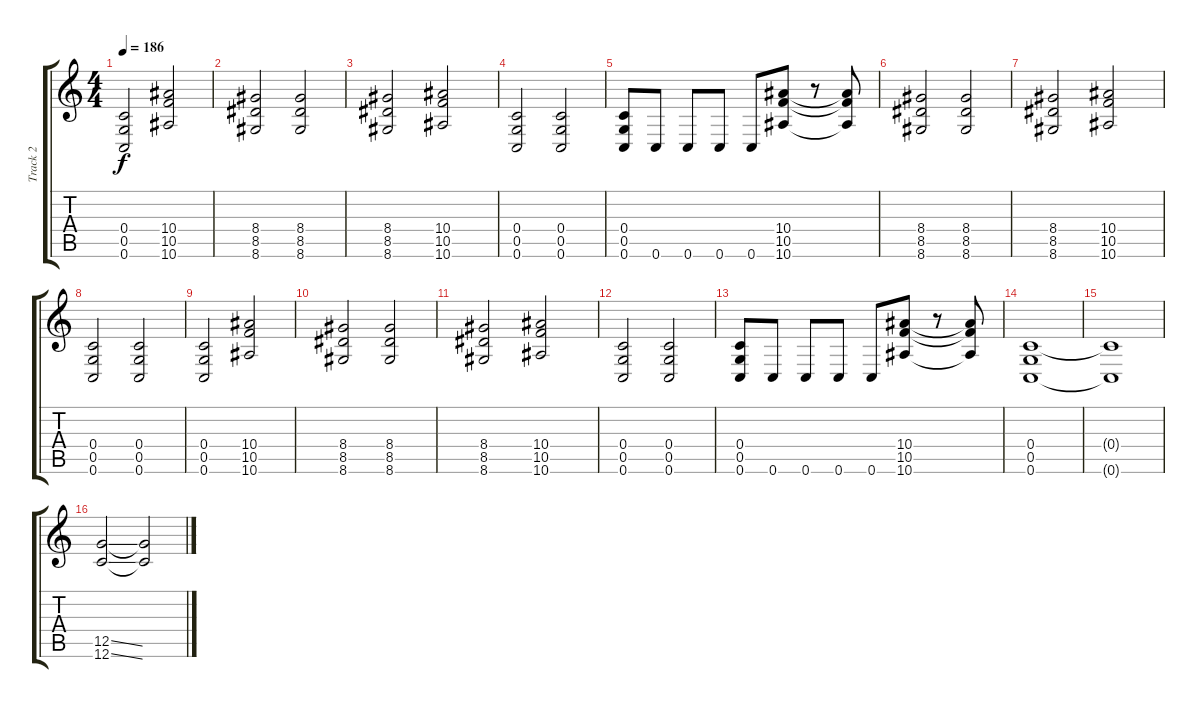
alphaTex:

\track ("Track 2" "Track 2") {instrument distortionguitar}
\staff {score tabs}
\tuning (D4 A3 F3 C3 G2 C2) {hide}
\ts (4 4)
\tempo 186
\clef g2
\ks c
(0.4 0.5 0.6).2{dy f} (10.4 10.5 10.6).2 |
(8.4 8.5 8.6).2 (8.4 8.5 8.6).2 |
(8.4 8.5 8.6).2 (10.4 10.5 10.6).2 |
(0.4 0.5 0.6).2 (0.4 0.5 0.6).2 |
(0.4 0.5 0.6).8 0.6.8 0.6.8 0.6.8 0.6.8 (10.4 10.5 10.6).8 r.8 (10.4{t} 10.5{t} 10.6{t}).8 |
(8.4 8.5 8.6).2 (8.4 8.5 8.6).2 |
(8.4 8.5 8.6).2 (10.4 10.5 10.6).2 |
(0.4 0.5 0.6).2 (0.4 0.5 0.6).2 |
(0.4 0.5 0.6).2 (10.4 10.5 10.6).2 |
(8.4 8.5 8.6).2 (8.4 8.5 8.6).2 |
(8.4 8.5 8.6).2 (10.4 10.5 10.6).2 |
(0.4 0.5 0.6).2 (0.4 0.5 0.6).2 |
(0.4 0.5 0.6).8 0.6.8 0.6.8 0.6.8 0.6.8 (10.4 10.5 10.6).8 r.8 (10.4{t} 10.5{t} 10.6{t}).8 |
(0.4 0.5 0.6).1 |
(0.4{t} 0.6{t}).1 |
(12.5{ss} 12.6{ss}).2 (12.5{t} 12.6{t}).2
